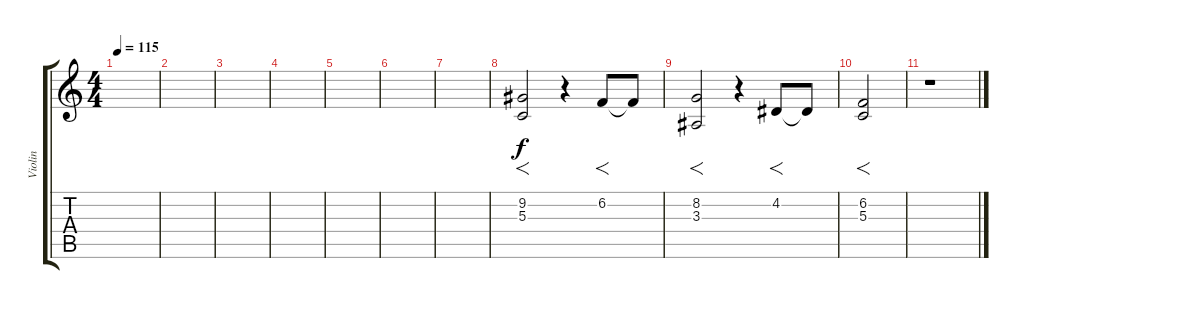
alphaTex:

\track ("Violin" "Violin") {instrument violin}
\staff {score tabs}
\tuning (E4 B3 G3 D3 A2 E2) {hide}
\ts (4 4)
\tempo 115
\clef g2
\ks c
|
|
|
|
|
|
|
(9.2 5.3).2{f} r.4 6.2.8{f} 6.2{t}.8 |
(8.2 3.3).2{f} r.4 4.2.8{f} 4.2{t}.8 |
(6.2 5.3).2{f} |
r.1
